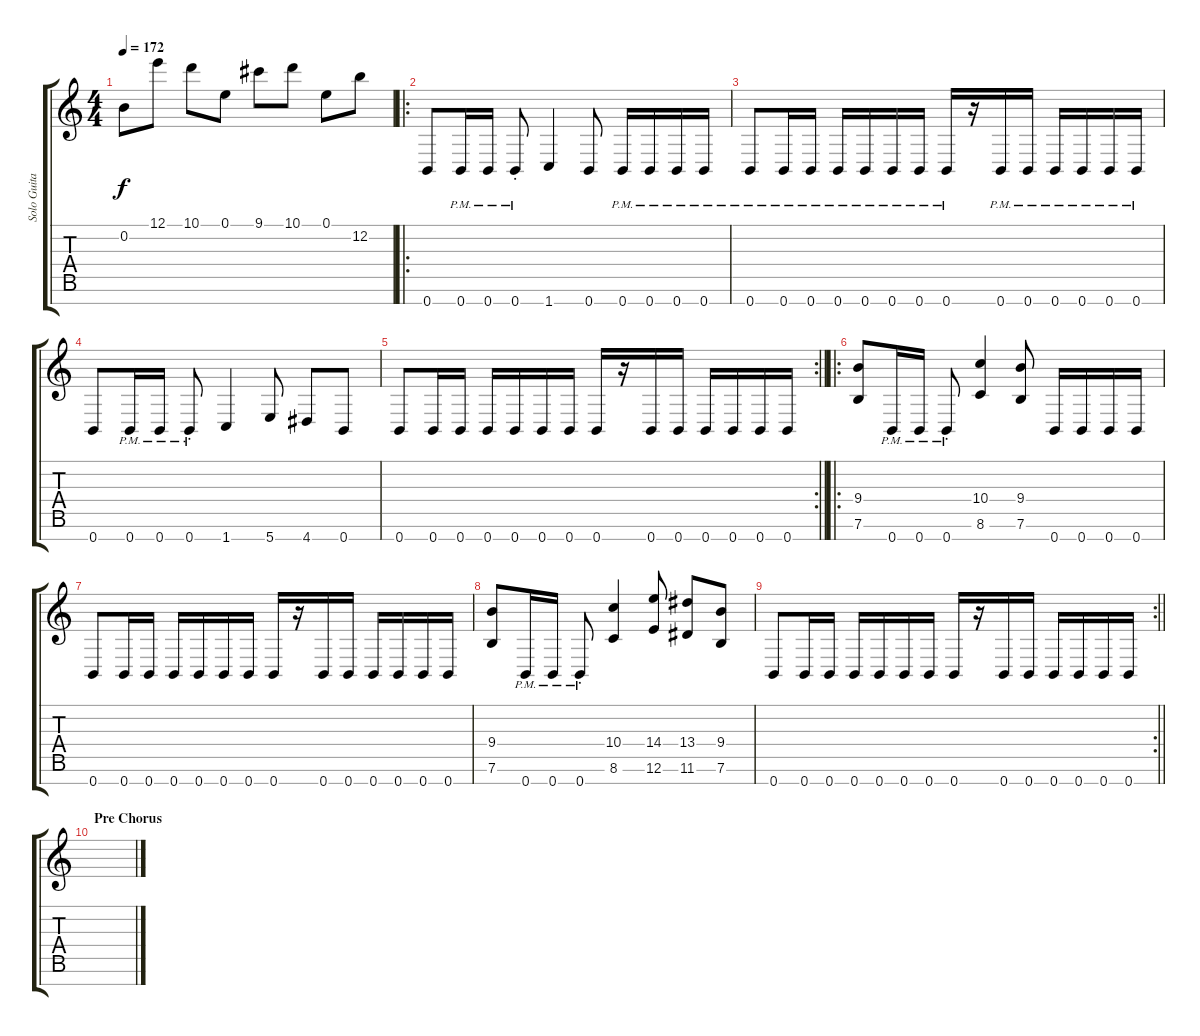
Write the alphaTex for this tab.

\track ("Solo Guitar" "Solo Guita") {instrument distortionguitar}
\staff {score tabs}
\tuning (E4 B3 G3 D3 A2 E2 B1) {hide}
\ts (4 4)
\tempo 172
\clef g2
\ks c
0.2.8{dy f} 12.1.8 10.1.8 0.1.8 9.1.8 10.1.8 0.1.8 12.2.8 |
\ro
0.7.8 0.7{pm}.16 0.7{pm}.16 0.7{pm st}.8 1.7.4 0.7.8 0.7{pm}.16 0.7{pm}.16 0.7{pm}.16 0.7{pm}.16 |
0.7{pm}.8 0.7{pm}.16 0.7{pm}.16 0.7{pm}.16 0.7{pm}.16 0.7{pm}.16 0.7{pm}.16 0.7{pm}.16 r.16 0.7{pm}.16 0.7{pm}.16 0.7{pm}.16 0.7{pm}.16 0.7{pm}.16 0.7{pm}.16 |
0.7.8 0.7{pm}.16 0.7{pm}.16 0.7{pm st}.8 1.7.4 5.7.8 4.7.8 0.7.8 |
\rc 2
\barLineRight lightlight
0.7.8 0.7.16 0.7.16 0.7.16 0.7.16 0.7.16 0.7.16 0.7.16 r.16 0.7.16 0.7.16 0.7.16 0.7.16 0.7.16 0.7.16 |
\ro
(9.4 7.6).8 0.7{pm}.16 0.7{pm}.16 0.7{pm st}.8 (10.4 8.6).4 (9.4 7.6).8 0.7.16 0.7.16 0.7.16 0.7.16 |
0.7.8 0.7.16 0.7.16 0.7.16 0.7.16 0.7.16 0.7.16 0.7.16 r.16 0.7.16 0.7.16 0.7.16 0.7.16 0.7.16 0.7.16 |
(9.4 7.6).8 0.7{pm}.16 0.7{pm}.16 0.7{pm st}.8 (10.4 8.6).4 (14.4 12.6).8 (13.4 11.6).8 (9.4 7.6).8 |
\rc 2
\barLineRight lightlight
0.7.8 0.7.16 0.7.16 0.7.16 0.7.16 0.7.16 0.7.16 0.7.16 r.16 0.7.16 0.7.16 0.7.16 0.7.16 0.7.16 0.7.16 |
\section ("" "Pre Chorus")
